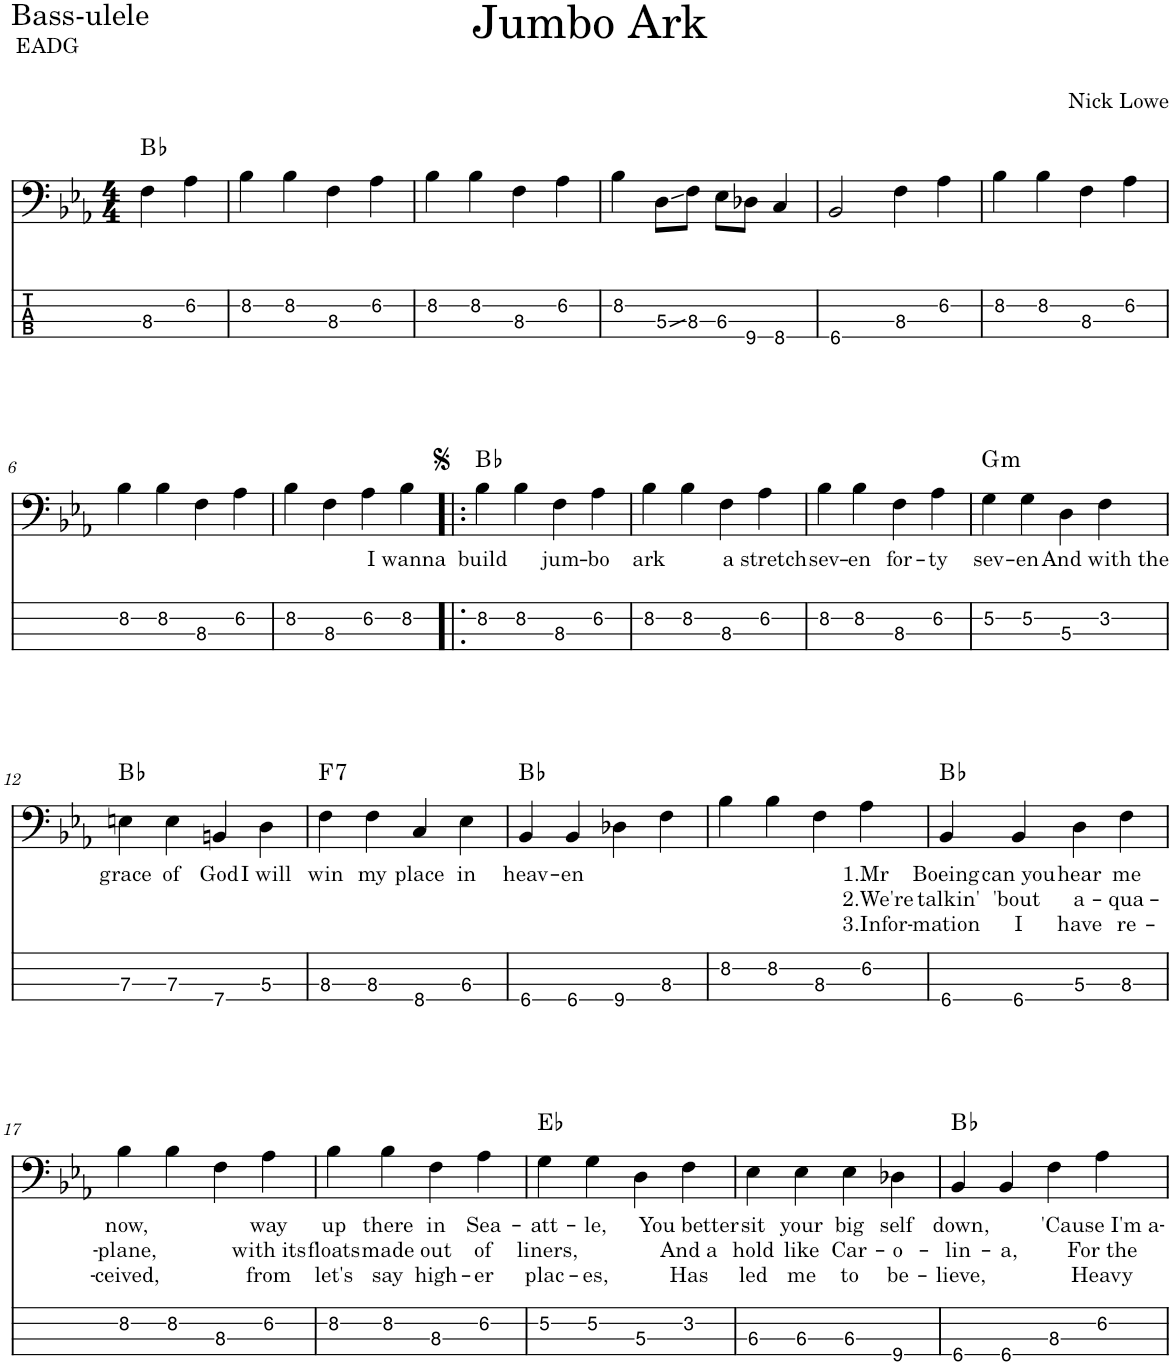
**kern	**kern	**text	**text	**text	**harte
*part1	*part1	*part1	*part1	*part1	*part1
*staff2	*staff1	*staff1	*staff1	*staff1	*
*I"Electric Bass	*	*	*	*	*
*I'El. B.	*	*	*	*	*
*stria4	*	*	*	*	*
*	*clefF4	*	*	*	*
*Trd7c12	*Trd7c12	*	*	*	*
*k[b-e-a-]	*k[b-e-a-]	*	*	*	*
*M4/4	*M4/4	*	*	*	*
=	=	=	=	=	=
!	!	!	!	!	!LO:H:kt=♭
4F	4F\	.	.	.	.
4A-	4A-\	.	.	.	.
=1	=1	=1	=1	=1	=1
4B-	4B-\	.	.	.	.
4B-	4B-\	.	.	.	.
4F	4F\	.	.	.	.
4A-	4A-\	.	.	.	.
=2	=2	=2	=2	=2	=2
4B-	4B-\	.	.	.	.
4B-	4B-\	.	.	.	.
4F	4F\	.	.	.	.
4A-	4A-\	.	.	.	.
=3	=3	=3	=3	=3	=3
4B-	4B-\	.	.	.	.
8DL	8D\L	.	.	.	.
8FJ	8F\J	.	.	.	.
8E-L	8E-\L	.	.	.	.
8D-J	8D-X\J	.	.	.	.
4C	4C/	.	.	.	.
=4	=4	=4	=4	=4	=4
2BB-	2BB-/	.	.	.	.
4F	4F\	.	.	.	.
4A-	4A-\	.	.	.	.
=5	=5	=5	=5	=5	=5
4B-	4B-\	.	.	.	.
4B-	4B-\	.	.	.	.
4F	4F\	.	.	.	.
4A-	4A-\	.	.	.	.
!!LO:LB:g=z
=6	=6	=6	=6	=6	=6
4B-	4B-\	.	.	.	.
4B-	4B-\	.	.	.	.
4F	4F\	.	.	.	.
4A-	4A-\	.	.	.	.
=7	=7	=7	=7	=7	=7
4B-	4B-\	.	.	.	.
4F	4F\	.	.	.	.
4A-	4A-\	.	.	.	.
!	!	!LO:LY:b	!	!	!
4B-	4B-\	I wanna	.	.	.
=8!|:	=8!|:	=8!|:	=8!|:	=8!|:	=8!|:
!	!	!LO:LY:b	!	!	!LO:H:kt=♭
4B-	4B-\	build	.	.	.
4B-	4B-\	.	.	.	.
!	!	!LO:LY:b	!	!	!
4F	4F\	jum-	.	.	.
!	!	!LO:LY:b	!	!	!
4A-	4A-\	-bo	.	.	.
=9	=9	=9	=9	=9	=9
!	!	!LO:LY:b	!	!	!
4B-	4B-\	ark	.	.	.
4B-	4B-\	.	.	.	.
4F	4F\	.	.	.	.
!	!	!LO:LY:b	!	!	!
4A-	4A-\	a stretch	.	.	.
=10	=10	=10	=10	=10	=10
!	!	!LO:LY:b	!	!	!
4B-	4B-\	sev-	.	.	.
!	!	!LO:LY:b	!	!	!
4B-	4B-\	-en	.	.	.
!	!	!LO:LY:b	!	!	!
4F	4F\	for-	.	.	.
!	!	!LO:LY:b	!	!	!
4A-	4A-\	-ty	.	.	.
=11	=11	=11	=11	=11	=11
!	!	!LO:LY:b	!	!	!LO:H:kt=m
4G	4G\	sev-	.	.	G:min
!	!	!LO:LY:b	!	!	!
4G	4G\	-en	.	.	.
4D	4D\	.	.	.	.
!	!	!LO:LY:b	!	!	!
4F	4F\	And with the	.	.	.
!!LO:LB:g=z
=12	=12	=12	=12	=12	=12
!	!	!LO:LY:b	!	!	!LO:H:kt=♭
4E	4En\	grace	.	.	.
!	!	!LO:LY:b	!	!	!
4E	4E\	of	.	.	.
!	!	!LO:LY:b	!	!	!
4BB	4BBn/	God	.	.	.
!	!	!LO:LY:b	!	!	!
4D	4D\	I will	.	.	.
=13	=13	=13	=13	=13	=13
!	!	!LO:LY:b	!	!	!LO:H:kt=7
4F	4F\	win	.	.	F:7
!	!	!LO:LY:b	!	!	!
4F	4F\	my	.	.	.
!	!	!LO:LY:b	!	!	!
4C	4C/	place	.	.	.
!	!	!LO:LY:b	!	!	!
4E-	4E-\	in	.	.	.
=14	=14	=14	=14	=14	=14
!	!	!LO:LY:b	!	!	!LO:H:kt=♭
4BB-	4BB-/	heav-	.	.	.
!	!	!LO:LY:b	!	!	!
4BB-	4BB-/	-en	.	.	.
4D-	4D-X\	.	.	.	.
4F	4F\	.	.	.	.
=15	=15	=15	=15	=15	=15
4B-	4B-\	.	.	.	.
4B-	4B-\	.	.	.	.
4F	4F\	.	.	.	.
!	!	!LO:LY:b	!LO:LY:b	!LO:LY:b	!
4A-	4A-\	1.Mr	2.We're	3.Infor-	.
=16	=16	=16	=16	=16	=16
!	!	!LO:LY:b	!LO:LY:b	!LO:LY:b	!LO:H:kt=♭
4BB-	4BB-/	Boeing	talkin'	-mation	.
!	!	!LO:LY:b	!LO:LY:b	!LO:LY:b	!
4BB-	4BB-/	can you	'bout	I	.
!	!	!LO:LY:b	!LO:LY:b	!LO:LY:b	!
4D	4D\	hear	a-	have	.
!	!	!LO:LY:b	!LO:LY:b	!LO:LY:b	!
4F	4F\	me	-qua-	re-	.
!!LO:LB:g=z
=17	=17	=17	=17	=17	=17
!	!	!LO:LY:b	!LO:LY:b	!LO:LY:b	!
4B-	4B-\	now,	-plane,	-ceived,	.
4B-	4B-\	.	.	.	.
4F	4F\	.	.	.	.
!	!	!LO:LY:b	!LO:LY:b	!LO:LY:b	!
4A-	4A-\	way	with its	from	.
=18	=18	=18	=18	=18	=18
!	!	!LO:LY:b	!LO:LY:b	!LO:LY:b	!
4B-	4B-\	up	floats	let's	.
!	!	!LO:LY:b	!LO:LY:b	!LO:LY:b	!
4B-	4B-\	there	made	say	.
!	!	!LO:LY:b	!LO:LY:b	!LO:LY:b	!
4F	4F\	in	out	high-	.
!	!	!LO:LY:b	!LO:LY:b	!LO:LY:b	!
4A-	4A-\	Sea-	of	-er	.
=19	=19	=19	=19	=19	=19
!	!	!LO:LY:b	!LO:LY:b	!LO:LY:b	!
4G	4G\	-att-	liners,	plac-	Eb:maj
!	!	!LO:LY:b	!	!LO:LY:b	!
4G	4G\	-le,	.	-es,	.
4D	4D\	.	.	.	.
!	!	!LO:LY:b	!LO:LY:b	!LO:LY:b	!
4F	4F\	You better	And a	Has	.
=20	=20	=20	=20	=20	=20
!	!	!LO:LY:b	!LO:LY:b	!LO:LY:b	!
4E-	4E-\	sit	hold	led	.
!	!	!LO:LY:b	!LO:LY:b	!LO:LY:b	!
4E-	4E-\	your	like	me	.
!	!	!LO:LY:b	!LO:LY:b	!LO:LY:b	!
4E-	4E-\	big	Car-	to	.
!	!	!LO:LY:b	!LO:LY:b	!LO:LY:b	!
4D-	4D-X\	self	-o-	be-	.
=21	=21	=21	=21	=21	=21
!	!	!LO:LY:b	!LO:LY:b	!LO:LY:b	!LO:H:kt=♭
4BB-	4BB-/	down,	-lin-	-lieve,	.
!	!	!	!LO:LY:b	!	!
4BB-	4BB-/	.	-a,	.	.
4F	4F\	.	.	.	.
!	!	!LO:LY:b	!LO:LY:b	!LO:LY:b	!
4A-	4A-\	'Cause I'm a-	For the	Heavy	.
=	=	=	=	=	=
*-	*-	*-	*-	*-	*-
